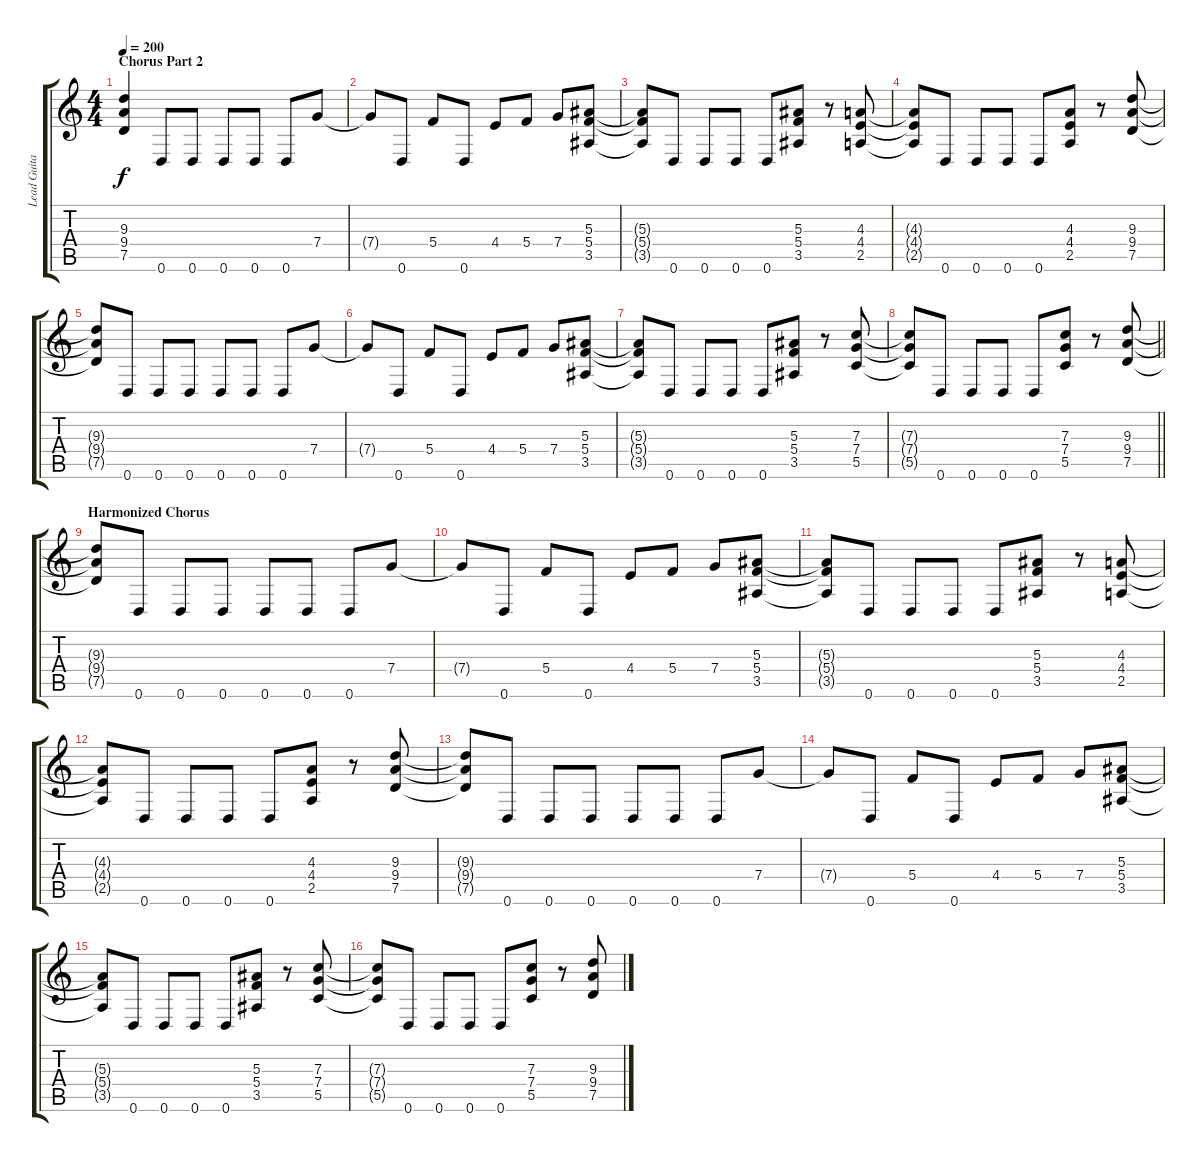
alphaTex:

\track ("Lead Guitar (Oli Herbert)" "Lead Guita") {instrument distortionguitar}
\staff {score tabs}
\tuning (D4 A3 F3 C3 G2 D2) {hide}
\ts (4 4)
\section ("" "Chorus Part 2")
\tempo 200
\clef g2
\ks c
(9.3 9.4 7.5).4{dy f} 0.6.8 0.6.8 0.6.8 0.6.8 0.6.8 7.4.8 |
7.4{t}.8 0.6.8 5.4.8 0.6.8 4.4.8 5.4.8 7.4.8 (5.3 5.4 3.5).8 |
(5.3{t} 5.4{t} 3.5{t}).8 0.6.8 0.6.8 0.6.8 0.6.8 (5.3 5.4 3.5).8 r.8 (4.3 4.4 2.5).8 |
(4.3{t} 4.4{t} 2.5{t}).8 0.6.8 0.6.8 0.6.8 0.6.8 (4.3 4.4 2.5).8 r.8 (9.3 9.4 7.5).8 |
(9.3{t} 9.4{t} 7.5{t}).8 0.6.8 0.6.8 0.6.8 0.6.8 0.6.8 0.6.8 7.4.8 |
7.4{t}.8 0.6.8 5.4.8 0.6.8 4.4.8 5.4.8 7.4.8 (5.3 5.4 3.5).8 |
(5.3{t} 5.4{t} 3.5{t}).8 0.6.8 0.6.8 0.6.8 0.6.8 (5.3 5.4 3.5).8 r.8 (7.3 7.4 5.5).8 |
\barLineRight lightlight
(7.3{t} 7.4{t} 5.5{t}).8 0.6.8 0.6.8 0.6.8 0.6.8 (7.3 7.4 5.5).8 r.8 (9.3 9.4 7.5).8 |
\section ("" "Harmonized Chorus")
(9.3{t} 9.4{t} 7.5{t}).8 0.6.8 0.6.8 0.6.8 0.6.8 0.6.8 0.6.8 7.4.8 |
7.4{t}.8 0.6.8 5.4.8 0.6.8 4.4.8 5.4.8 7.4.8 (5.3 5.4 3.5).8 |
(5.3{t} 5.4{t} 3.5{t}).8 0.6.8 0.6.8 0.6.8 0.6.8 (5.3 5.4 3.5).8 r.8 (4.3 4.4 2.5).8 |
(4.3{t} 4.4{t} 2.5{t}).8 0.6.8 0.6.8 0.6.8 0.6.8 (4.3 4.4 2.5).8 r.8 (9.3 9.4 7.5).8 |
(9.3{t} 9.4{t} 7.5{t}).8 0.6.8 0.6.8 0.6.8 0.6.8 0.6.8 0.6.8 7.4.8 |
7.4{t}.8 0.6.8 5.4.8 0.6.8 4.4.8 5.4.8 7.4.8 (5.3 5.4 3.5).8 |
(5.3{t} 5.4{t} 3.5{t}).8 0.6.8 0.6.8 0.6.8 0.6.8 (5.3 5.4 3.5).8 r.8 (7.3 7.4 5.5).8 |
(7.3{t} 7.4{t} 5.5{t}).8 0.6.8 0.6.8 0.6.8 0.6.8 (7.3 7.4 5.5).8 r.8 (9.3 9.4 7.5).8
